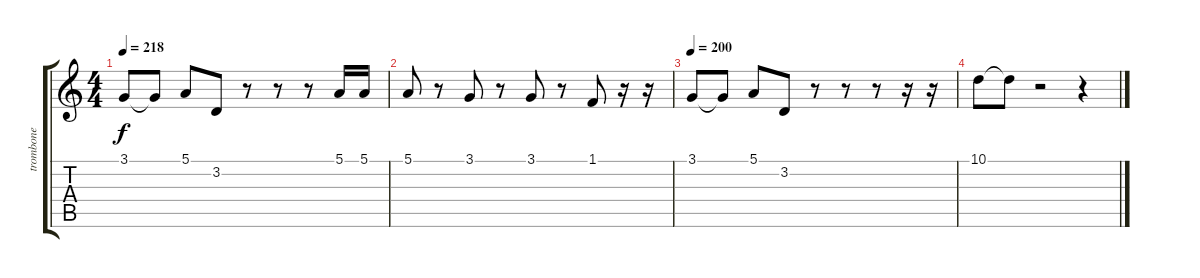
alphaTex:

\track ("trombone" "trombone") {instrument trombone}
\staff {score tabs}
\tuning (E4 B3 G3 D3 A2 E2) {hide}
\ts (4 4)
\tempo 218
\clef g2
\ks c
3.1.8{dy f} 3.1{t}.8 5.1.8 3.2.8 r.8 r.8 r.8 5.1.16 5.1.16 |
5.1.8 r.8 3.1.8 r.8 3.1.8 r.8 1.1.8 r.16 r.16 |
\tempo 200
3.1.8 3.1{t}.8 5.1.8 3.2.8 r.8 r.8 r.8 r.16 r.16 |
10.1.8 10.1{t}.8 r.2 r.4
